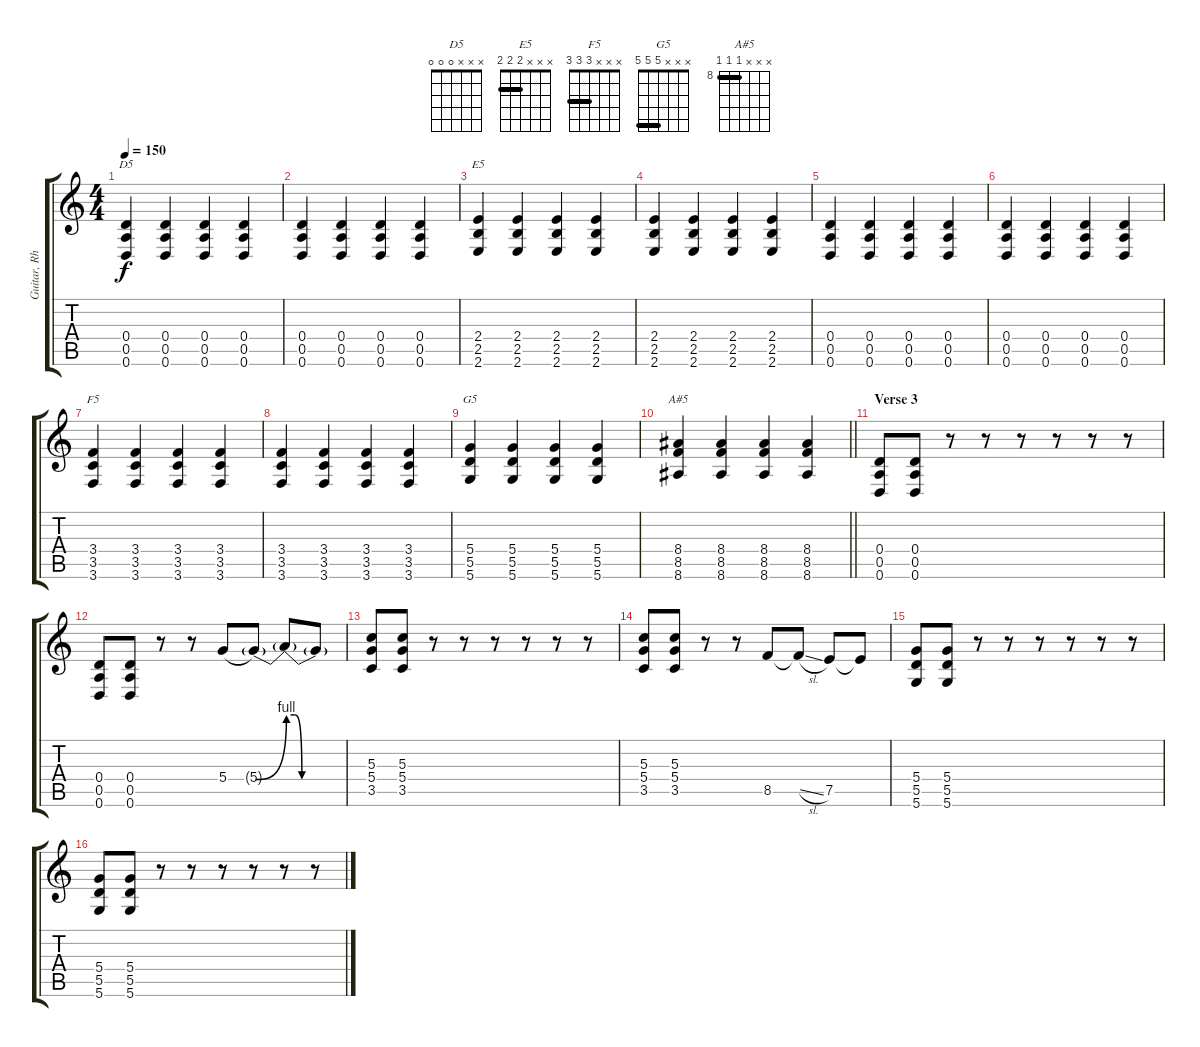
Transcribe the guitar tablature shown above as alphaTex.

\track ("Guitar, Rhythm" "Guitar, Rh") {instrument overdrivenguitar}
\staff {score tabs}
\tuning (E4 B3 G3 D3 A2 D2) {hide}
\chord ("D5" x x x 0 0 0)
\chord ("E5" x x x 2 2 2) {barre 2}
\chord ("F5" x x x 3 3 3) {barre 3}
\chord ("G5" x x x 5 5 5) {barre 5}
\chord ("A#5" x x x 8 8 8) {firstfret 8 barre 8}
\ts (4 4)
\tempo 150
\clef g2
\ks c
(0.4 0.5 0.6).4{ch "D5" dy f} (0.4 0.5 0.6).4 (0.4 0.5 0.6).4 (0.4 0.5 0.6).4 |
(0.4 0.5 0.6).4 (0.4 0.5 0.6).4 (0.4 0.5 0.6).4 (0.4 0.5 0.6).4 |
(2.4 2.5 2.6).4{ch "E5"} (2.4 2.5 2.6).4 (2.4 2.5 2.6).4 (2.4 2.5 2.6).4 |
(2.4 2.5 2.6).4 (2.4 2.5 2.6).4 (2.4 2.5 2.6).4 (2.4 2.5 2.6).4 |
(0.4 0.5 0.6).4 (0.4 0.5 0.6).4 (0.4 0.5 0.6).4 (0.4 0.5 0.6).4 |
(0.4 0.5 0.6).4 (0.4 0.5 0.6).4 (0.4 0.5 0.6).4 (0.4 0.5 0.6).4 |
(3.4 3.5 3.6).4{ch "F5"} (3.4 3.5 3.6).4 (3.4 3.5 3.6).4 (3.4 3.5 3.6).4 |
(3.4 3.5 3.6).4 (3.4 3.5 3.6).4 (3.4 3.5 3.6).4 (3.4 3.5 3.6).4 |
(5.4 5.5 5.6).4{ch "G5"} (5.4 5.5 5.6).4 (5.4 5.5 5.6).4 (5.4 5.5 5.6).4 |
\barLineRight lightlight
(8.4 8.5 8.6).4{ch "A#5"} (8.4 8.5 8.6).4 (8.4 8.5 8.6).4 (8.4 8.5 8.6).4 |
\section ("" "Verse 3")
(0.4 0.5 0.6).8 (0.4 0.5 0.6).8 r.8 r.8 r.8 r.8 r.8 r.8 |
(0.4 0.5 0.6).8 (0.4 0.5 0.6).8 r.8 r.8 5.4{be (hold 0 0 60 0)}.8 5.4{be (bend 0 0 60 4) t}.8 5.4{be (custom 0 4 15 4 30 0 60 0) t}.8 5.4{be (hold 0 0 60 0) t}.8 |
(5.3 5.4 3.5).8 (5.3 5.4 3.5).8 r.8 r.8 r.8 r.8 r.8 r.8 |
(5.3 5.4 3.5).8 (5.3 5.4 3.5).8 r.8 r.8 8.5.8 8.5{sl t}.8 7.5.8 7.5{t}.8 |
(5.4 5.5 5.6).8 (5.4 5.5 5.6).8 r.8 r.8 r.8 r.8 r.8 r.8 |
(5.4 5.5 5.6).8 (5.4 5.5 5.6).8 r.8 r.8 r.8 r.8 r.8 r.8
